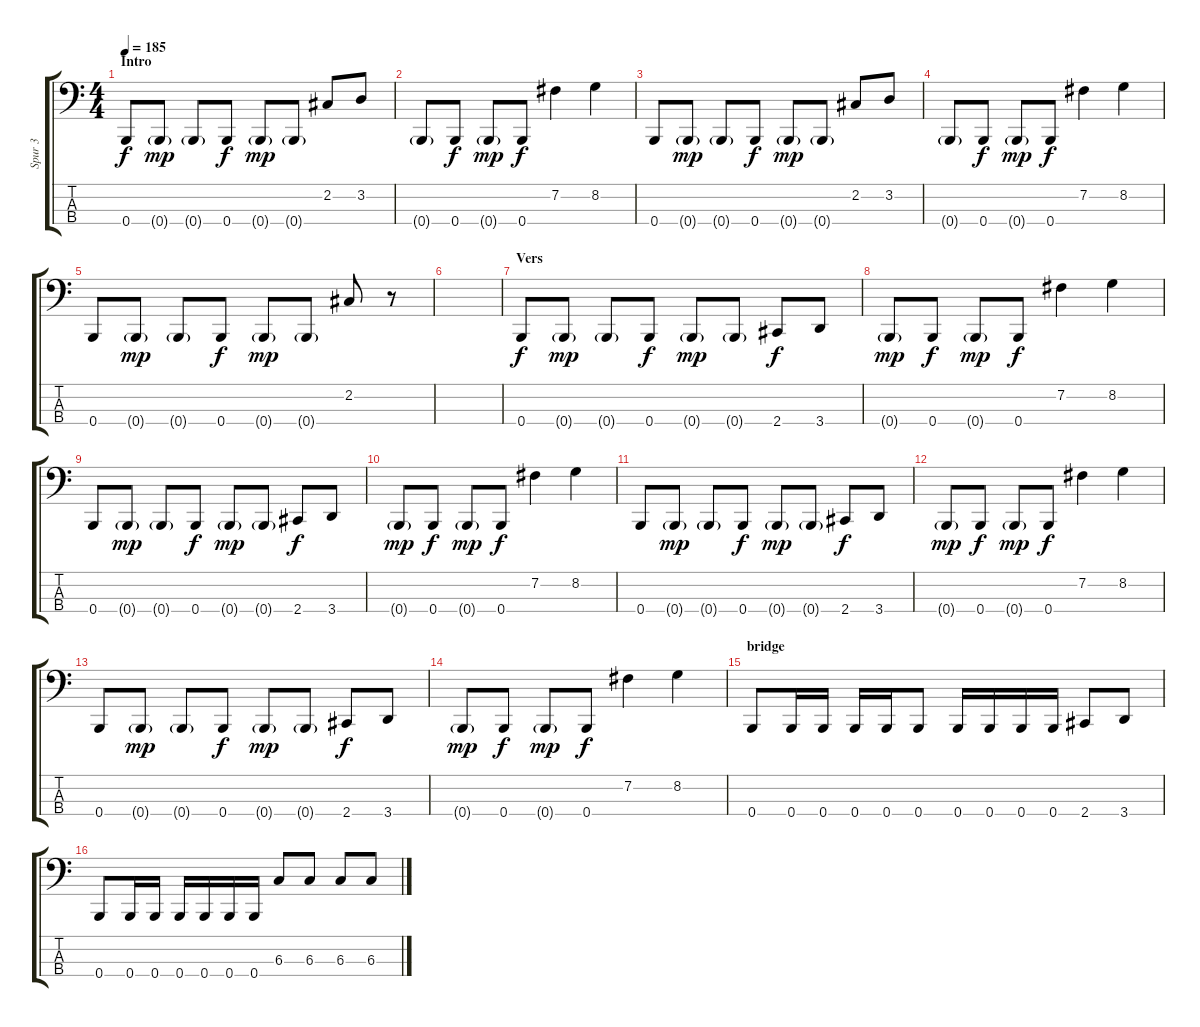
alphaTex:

\track ("Spur 3" "Spur 3") {instrument synthbass2}
\staff {score tabs}
\tuning (E2 B1 Gb1 B0) {hide}
\ts (4 4)
\section ("" "Intro")
\tempo 185
\clef f4
\ks c
0.4.8{dy f instrument synthbass2} 0.4{g}.8{dy mp} 0.4{g}.8 0.4.8{dy f} 0.4{g}.8{dy mp} 0.4{g}.8 2.2.8 3.2.8 |
0.4{g}.8 0.4.8{dy f} 0.4{g}.8{dy mp} 0.4.8{dy f} 7.2.4 8.2.4 |
0.4.8 0.4{g}.8{dy mp} 0.4{g}.8 0.4.8{dy f} 0.4{g}.8{dy mp} 0.4{g}.8 2.2.8 3.2.8 |
0.4{g}.8 0.4.8{dy f} 0.4{g}.8{dy mp} 0.4.8{dy f} 7.2.4 8.2.4 |
0.4.8 0.4{g}.8{dy mp} 0.4{g}.8 0.4.8{dy f} 0.4{g}.8{dy mp} 0.4{g}.8 2.2.8 r.8 |
|
\section ("" "Vers")
0.4.8{dy f} 0.4{g}.8{dy mp} 0.4{g}.8 0.4.8{dy f} 0.4{g}.8{dy mp} 0.4{g}.8 2.4.8{dy f} 3.4.8 |
0.4{g}.8{dy mp} 0.4.8{dy f} 0.4{g}.8{dy mp} 0.4.8{dy f} 7.2.4 8.2.4 |
0.4.8 0.4{g}.8{dy mp} 0.4{g}.8 0.4.8{dy f} 0.4{g}.8{dy mp} 0.4{g}.8 2.4.8{dy f} 3.4.8 |
0.4{g}.8{dy mp} 0.4.8{dy f} 0.4{g}.8{dy mp} 0.4.8{dy f} 7.2.4 8.2.4 |
0.4.8 0.4{g}.8{dy mp} 0.4{g}.8 0.4.8{dy f} 0.4{g}.8{dy mp} 0.4{g}.8 2.4.8{dy f} 3.4.8 |
0.4{g}.8{dy mp} 0.4.8{dy f} 0.4{g}.8{dy mp} 0.4.8{dy f} 7.2.4 8.2.4 |
0.4.8 0.4{g}.8{dy mp} 0.4{g}.8 0.4.8{dy f} 0.4{g}.8{dy mp} 0.4{g}.8 2.4.8{dy f} 3.4.8 |
0.4{g}.8{dy mp} 0.4.8{dy f} 0.4{g}.8{dy mp} 0.4.8{dy f} 7.2.4 8.2.4 |
\section ("" "bridge")
0.4.8 0.4.16 0.4.16 0.4.16 0.4.16 0.4.8 0.4.16 0.4.16 0.4.16 0.4.16 2.4.8 3.4.8 |
0.4.8 0.4.16 0.4.16 0.4.16 0.4.16 0.4.16 0.4.16 6.3.8 6.3.8 6.3.8 6.3.8
